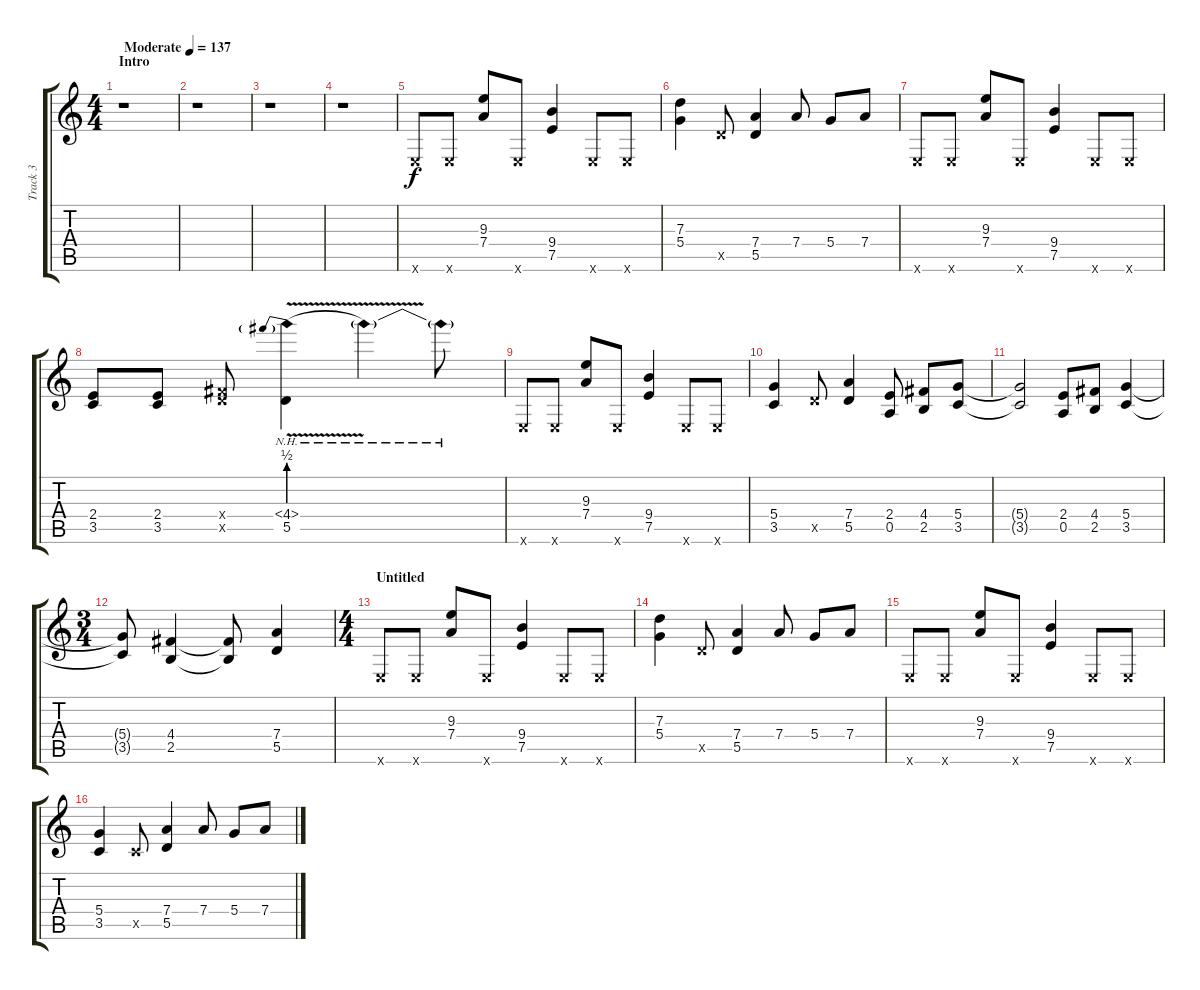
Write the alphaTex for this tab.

\track ("Track 3" "Track 3") {instrument overdrivenguitar}
\staff {score tabs}
\tuning (E4 B3 G3 D3 A2 E2) {hide}
\ts (4 4)
\section ("" "Intro")
\tempo (137 "Moderate")
\clef g2
\ks c
r.1{dy f instrument overdrivenguitar} |
r.1 |
r.1 |
r.1 |
0.6{x}.8 0.6{x}.8 (9.3 7.4).8 0.6{x}.8 (9.4 7.5).4 0.6{x}.8 0.6{x}.8 |
(7.3 5.4).4 5.5{x}.8 (7.4 5.5).4 7.4.8 5.4.8 7.4.8 |
0.6{x}.8 0.6{x}.8 (9.3 7.4).8 0.6{x}.8 (9.4 7.5).4 0.6{x}.8 0.6{x}.8 |
(2.4 3.5).8 (2.4 3.5).8 (4.4{x} 5.5{x}).8 (4.4{be (prebend 0 2 60 2) nh v} 5.5).4 4.4{nh t}.4 4.4{nh t}.8 |
0.6{x}.8 0.6{x}.8 (9.3 7.4).8 0.6{x}.8 (9.4 7.5).4 0.6{x}.8 0.6{x}.8 |
(5.4 3.5).4 5.5{x}.8 (7.4 5.5).4 (2.4 0.5).8 (4.4 2.5).8 (5.4 3.5).8 |
(5.4{t} 3.5{t}).2 (2.4 0.5).8 (4.4 2.5).8 (5.4 3.5).4 |
\ts (3 4)
(5.4{t} 3.5{t}).8 (4.4 2.5).4 (4.4{t} 2.5{t}).8 (7.4 5.5).4 |
\ts (4 4)
\section ("" "Untitled")
0.6{x}.8 0.6{x}.8 (9.3 7.4).8 0.6{x}.8 (9.4 7.5).4 0.6{x}.8 0.6{x}.8 |
(7.3 5.4).4 5.5{x}.8 (7.4 5.5).4 7.4.8 5.4.8 7.4.8 |
0.6{x}.8 0.6{x}.8 (9.3 7.4).8 0.6{x}.8 (9.4 7.5).4 0.6{x}.8 0.6{x}.8 |
(5.4 3.5).4 3.5{x}.8 (7.4 5.5).4 7.4.8 5.4.8 7.4.8
